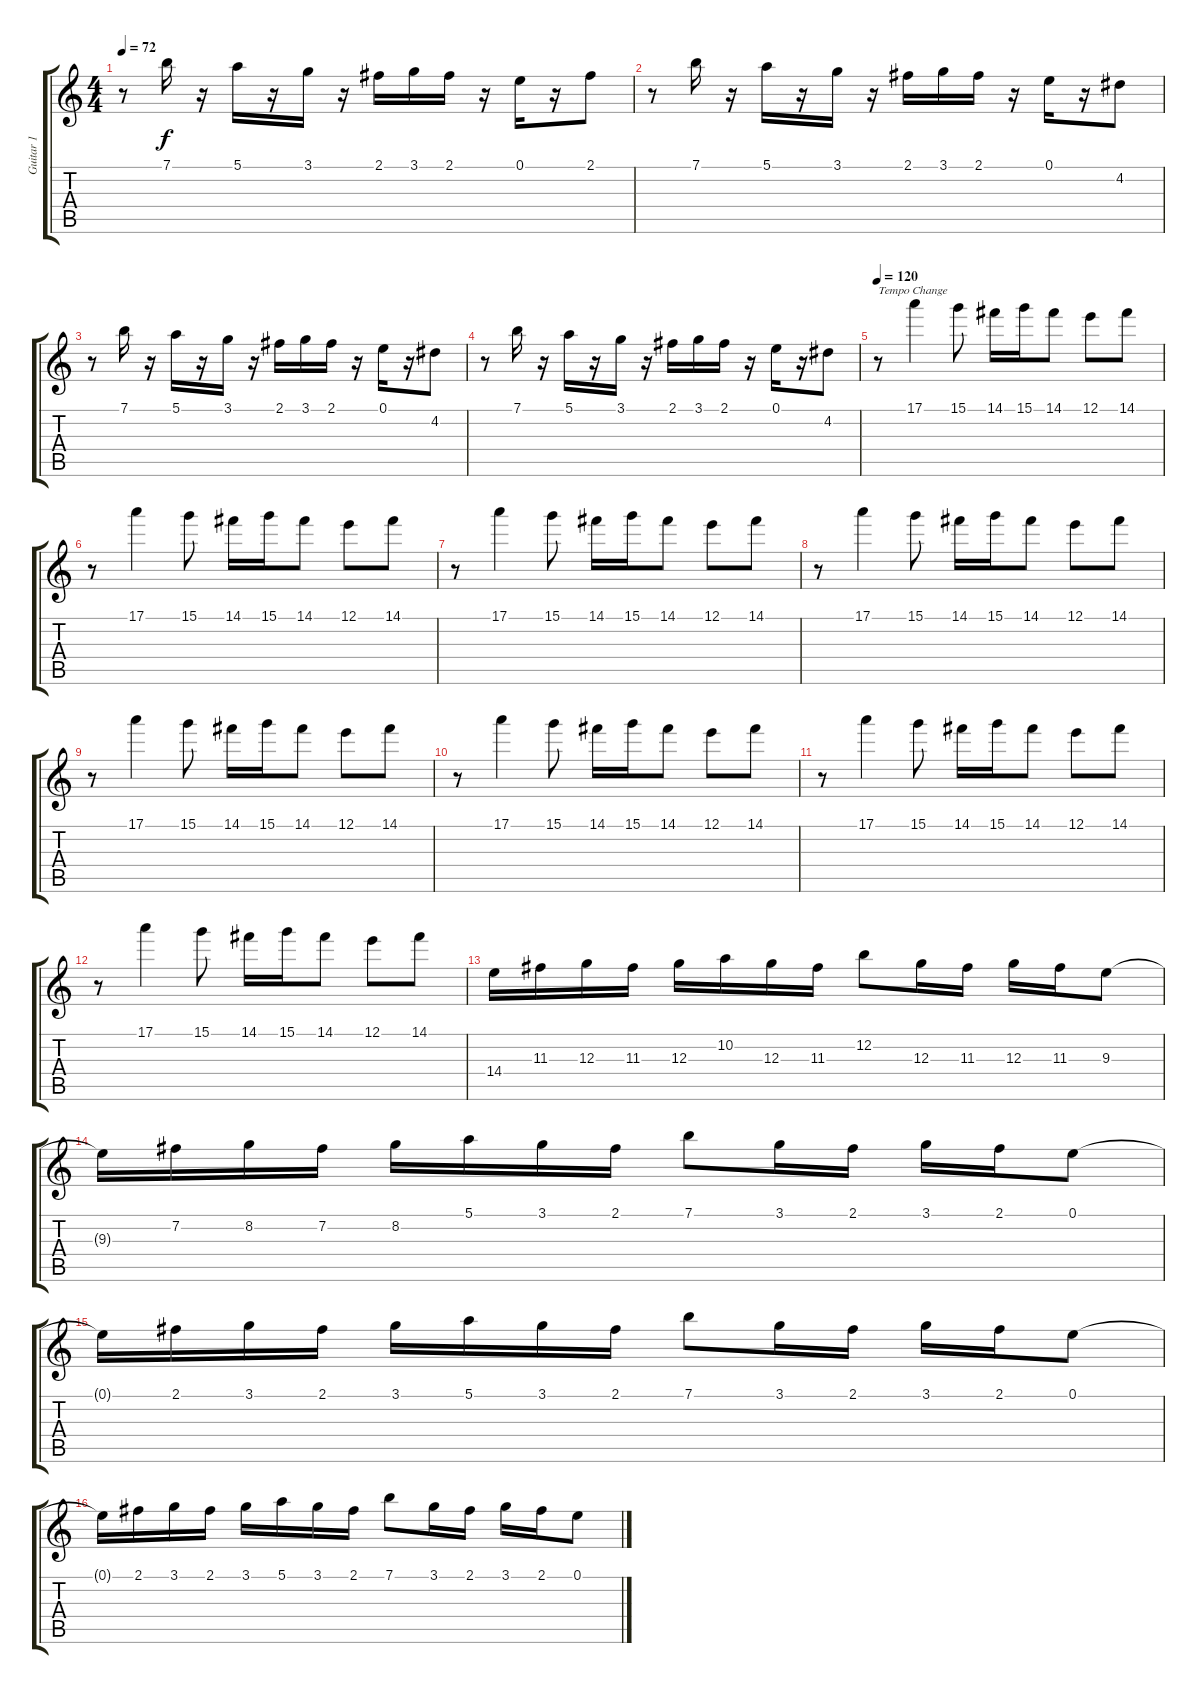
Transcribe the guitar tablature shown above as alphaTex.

\track ("Guitar 1" "Guitar 1") {instrument overdrivenguitar}
\staff {score tabs}
\tuning (E4 B3 G3 D3 A2 E2) {hide}
\ts (4 4)
\tempo 72
\clef g2
\ks c
r.8{dy f} 7.1.16 r.16 5.1.16 r.16 3.1.16 r.16 2.1.16 3.1.16 2.1.16 r.16 0.1.16 r.16 2.1.8 |
r.8 7.1.16 r.16 5.1.16 r.16 3.1.16 r.16 2.1.16 3.1.16 2.1.16 r.16 0.1.16 r.16 4.2.8 |
r.8 7.1.16 r.16 5.1.16 r.16 3.1.16 r.16 2.1.16 3.1.16 2.1.16 r.16 0.1.16 r.16 4.2.8 |
r.8 7.1.16 r.16 5.1.16 r.16 3.1.16 r.16 2.1.16 3.1.16 2.1.16 r.16 0.1.16 r.16 4.2.8 |
\tempo 120
r.8{txt "Tempo Change"} 17.1.4 15.1.8 14.1.16 15.1.16 14.1.8 12.1.8 14.1.8 |
r.8 17.1.4 15.1.8 14.1.16 15.1.16 14.1.8 12.1.8 14.1.8 |
r.8 17.1.4 15.1.8 14.1.16 15.1.16 14.1.8 12.1.8 14.1.8 |
r.8 17.1.4 15.1.8 14.1.16 15.1.16 14.1.8 12.1.8 14.1.8 |
r.8 17.1.4 15.1.8 14.1.16 15.1.16 14.1.8 12.1.8 14.1.8 |
r.8 17.1.4 15.1.8 14.1.16 15.1.16 14.1.8 12.1.8 14.1.8 |
r.8 17.1.4 15.1.8 14.1.16 15.1.16 14.1.8 12.1.8 14.1.8 |
r.8 17.1.4 15.1.8 14.1.16 15.1.16 14.1.8 12.1.8 14.1.8 |
14.4.16 11.3.16 12.3.16 11.3.16 12.3.16 10.2.16 12.3.16 11.3.16 12.2.8 12.3.16 11.3.16 12.3.16 11.3.16 9.3.8 |
9.3{t}.16 7.2.16 8.2.16 7.2.16 8.2.16 5.1.16 3.1.16 2.1.16 7.1.8 3.1.16 2.1.16 3.1.16 2.1.16 0.1.8 |
0.1{t}.16 2.1.16 3.1.16 2.1.16 3.1.16 5.1.16 3.1.16 2.1.16 7.1.8 3.1.16 2.1.16 3.1.16 2.1.16 0.1.8 |
0.1{t}.16 2.1.16 3.1.16 2.1.16 3.1.16 5.1.16 3.1.16 2.1.16 7.1.8 3.1.16 2.1.16 3.1.16 2.1.16 0.1.8
